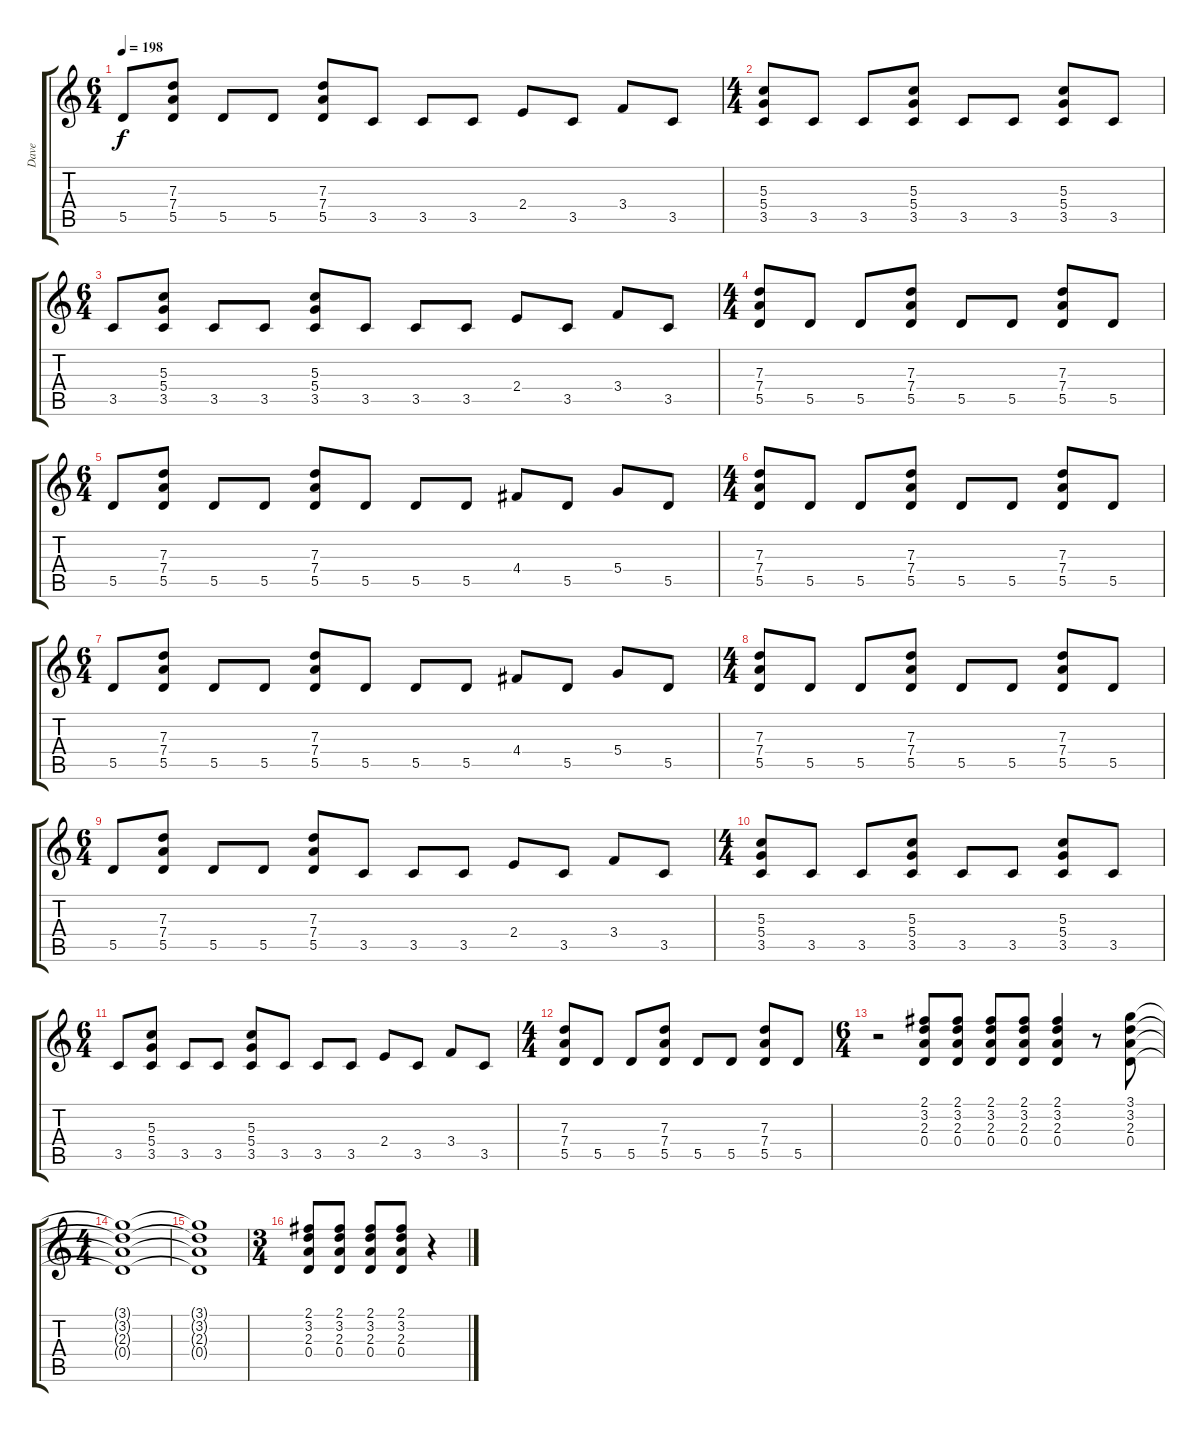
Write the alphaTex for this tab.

\track ("Dave" "Dave") {instrument overdrivenguitar}
\staff {score tabs}
\tuning (E4 B3 G3 D3 A2 E2) {hide}
\ts (6 4)
\tempo 198
\clef g2
\ks c
5.5.8{dy f} (7.3 7.4 5.5).8 5.5.8 5.5.8 (7.3 7.4 5.5).8 3.5.8 3.5.8 3.5.8 2.4.8 3.5.8 3.4.8 3.5.8 |
\ts (4 4)
(5.3 5.4 3.5).8 3.5.8 3.5.8 (5.3 5.4 3.5).8 3.5.8 3.5.8 (5.3 5.4 3.5).8 3.5.8 |
\ts (6 4)
3.5.8 (5.3 5.4 3.5).8 3.5.8 3.5.8 (5.3 5.4 3.5).8 3.5.8 3.5.8 3.5.8 2.4.8 3.5.8 3.4.8 3.5.8 |
\ts (4 4)
(7.3 7.4 5.5).8 5.5.8 5.5.8 (7.3 7.4 5.5).8 5.5.8 5.5.8 (7.3 7.4 5.5).8 5.5.8 |
\ts (6 4)
5.5.8 (7.3 7.4 5.5).8 5.5.8 5.5.8 (7.3 7.4 5.5).8 5.5.8 5.5.8 5.5.8 4.4.8 5.5.8 5.4.8 5.5.8 |
\ts (4 4)
(7.3 7.4 5.5).8 5.5.8 5.5.8 (7.3 7.4 5.5).8 5.5.8 5.5.8 (7.3 7.4 5.5).8 5.5.8 |
\ts (6 4)
5.5.8 (7.3 7.4 5.5).8 5.5.8 5.5.8 (7.3 7.4 5.5).8 5.5.8 5.5.8 5.5.8 4.4.8 5.5.8 5.4.8 5.5.8 |
\ts (4 4)
(7.3 7.4 5.5).8 5.5.8 5.5.8 (7.3 7.4 5.5).8 5.5.8 5.5.8 (7.3 7.4 5.5).8 5.5.8 |
\ts (6 4)
5.5.8 (7.3 7.4 5.5).8 5.5.8 5.5.8 (7.3 7.4 5.5).8 3.5.8 3.5.8 3.5.8 2.4.8 3.5.8 3.4.8 3.5.8 |
\ts (4 4)
(5.3 5.4 3.5).8 3.5.8 3.5.8 (5.3 5.4 3.5).8 3.5.8 3.5.8 (5.3 5.4 3.5).8 3.5.8 |
\ts (6 4)
3.5.8 (5.3 5.4 3.5).8 3.5.8 3.5.8 (5.3 5.4 3.5).8 3.5.8 3.5.8 3.5.8 2.4.8 3.5.8 3.4.8 3.5.8 |
\ts (4 4)
(7.3 7.4 5.5).8 5.5.8 5.5.8 (7.3 7.4 5.5).8 5.5.8 5.5.8 (7.3 7.4 5.5).8 5.5.8 |
\ts (6 4)
r.2 (2.1 3.2 2.3 0.4).8 (2.1 3.2 2.3 0.4).8 (2.1 3.2 2.3 0.4).8 (2.1 3.2 2.3 0.4).8 (2.1 3.2 2.3 0.4).4 r.8 (3.1 3.2 2.3 0.4).8 |
\ts (4 4)
(3.1{t} 3.2{t} 2.3{t} 0.4{t}).1 |
(3.1{t} 3.2{t} 2.3{t} 0.4{t}).1 |
\ts (3 4)
(2.1 3.2 2.3 0.4).8 (2.1 3.2 2.3 0.4).8 (2.1 3.2 2.3 0.4).8 (2.1 3.2 2.3 0.4).8 r.4
